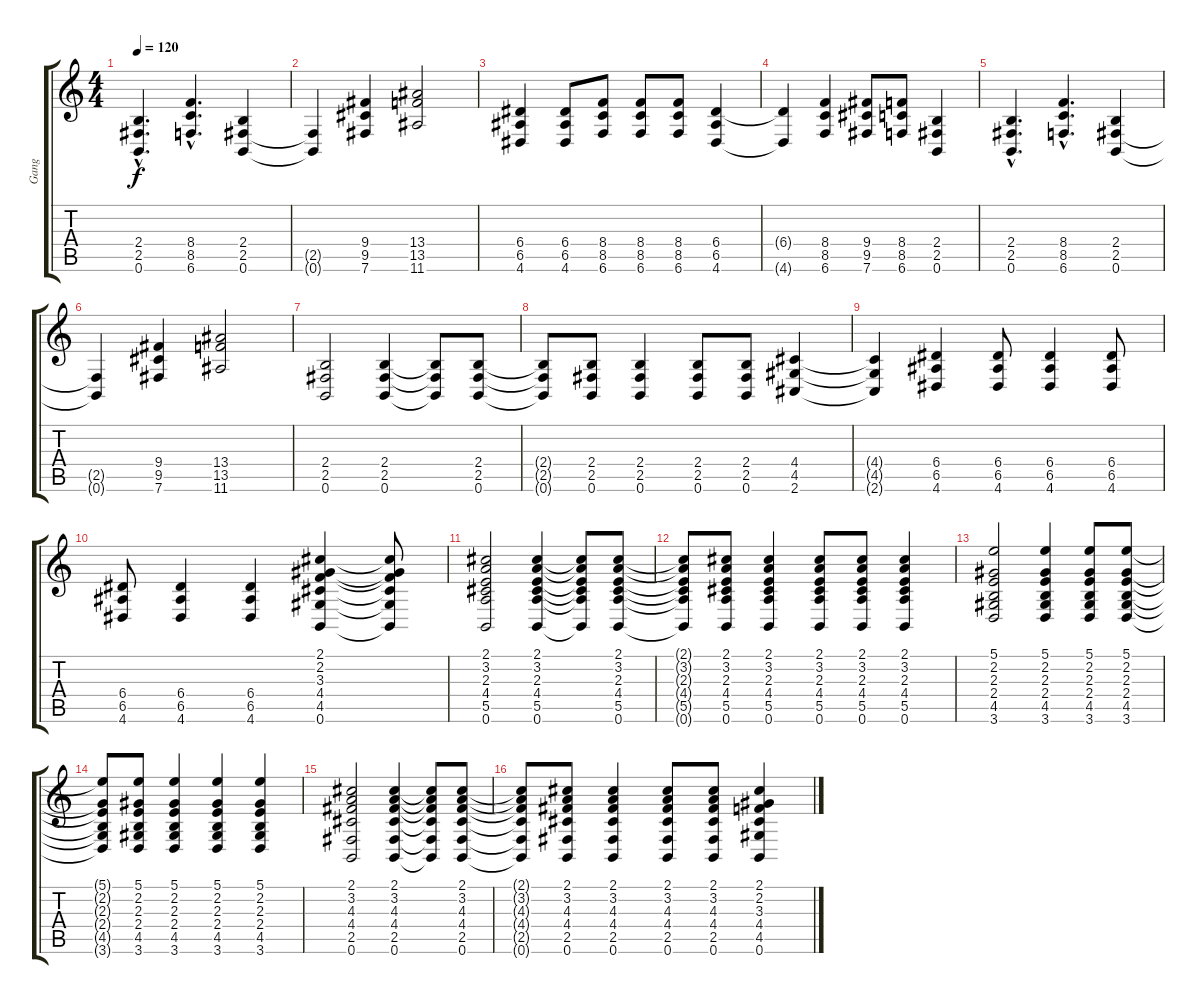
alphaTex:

\track ("Gang" "Gang") {instrument distortionguitar}
\staff {score tabs}
\tuning (B3 Gb3 D3 A2 E2 B1) {hide}
\ts (4 4)
\tempo 120
\clef g2
\ks c
(2.4{hac} 2.5 0.6).4{d dy f} (8.4{hac} 8.5 6.6).4{d} (2.4 2.5 0.6).4 |
(2.5{t} 0.6{t}).4 (9.4 9.5 7.6).4 (13.4 13.5 11.6).2 |
(6.4 6.5 4.6).4 (6.4 6.5 4.6).8 (8.4 8.5 6.6).8 (8.4 8.5 6.6).8 (8.4 8.5 6.6).8 (6.4 6.5 4.6).4 |
(6.4{t} 4.6{t}).4 (8.4 8.5 6.6).4 (9.4 9.5 7.6).8 (8.4 8.5 6.6).8 (2.4 2.5 0.6).4 |
(2.4{hac} 2.5 0.6).4{d} (8.4{hac} 8.5 6.6).4{d} (2.4 2.5 0.6).4 |
(2.5{t} 0.6{t}).4 (9.4 9.5 7.6).4 (13.4 13.5 11.6).2 |
(2.4 2.5 0.6).2 (2.4 2.5 0.6).4 (2.4{t} 2.5{t} 0.6{t}).8 (2.4 2.5 0.6).8 |
(2.4{t} 2.5{t} 0.6{t}).8 (2.4 2.5 0.6).8 (2.4 2.5 0.6).4 (2.4 2.5 0.6).8 (2.4 2.5 0.6).8 (4.4 4.5 2.6).4 |
(4.4{t} 4.5{t} 2.6{t}).4 (6.4 6.5 4.6).4 (6.4 6.5 4.6).8 (6.4 6.5 4.6).4 (6.4 6.5 4.6).8 |
(6.4 6.5 4.6).8 (6.4 6.5 4.6).4 (6.4 6.5 4.6).4 (2.1 2.2 3.3 4.4 4.5 0.6).4 (2.1{t} 2.2{t} 3.3{t} 4.4{t} 4.5{t} 0.6{t}).8 |
(2.1 3.2 2.3 4.4 5.5 0.6).2 (2.1 3.2 2.3 4.4 5.5 0.6).4 (2.1{t} 3.2{t} 2.3{t} 4.4{t} 5.5{t} 0.6{t}).8 (2.1 3.2 2.3 4.4 5.5 0.6).8 |
(2.1{t} 3.2{t} 2.3{t} 4.4{t} 5.5{t} 0.6{t}).8 (2.1 3.2 2.3 4.4 5.5 0.6).8 (2.1 3.2 2.3 4.4 5.5 0.6).4 (2.1 3.2 2.3 4.4 5.5 0.6).8 (2.1 3.2 2.3 4.4 5.5 0.6).8 (2.1 3.2 2.3 4.4 5.5 0.6).4 |
(5.1 2.2 2.3 2.4 4.5 3.6).2 (5.1 2.2 2.3 2.4 4.5 3.6).4 (5.1 2.2 2.3 2.4 4.5 3.6).8 (5.1 2.2 2.3 2.4 4.5 3.6).8 |
(5.1{t} 2.2{t} 2.3{t} 2.4{t} 4.5{t} 3.6{t}).8 (5.1 2.2 2.3 2.4 4.5 3.6).8 (5.1 2.2 2.3 2.4 4.5 3.6).4 (5.1 2.2 2.3 2.4 4.5 3.6).4 (5.1 2.2 2.3 2.4 4.5 3.6).4 |
(2.1 3.2 4.3 4.4 2.5 0.6).2 (2.1 3.2 4.3 4.4 2.5 0.6).4 (2.1{t} 3.2{t} 4.3{t} 4.4{t} 2.5{t} 0.6{t}).8 (2.1 3.2 4.3 4.4 2.5 0.6).8 |
(2.1{t} 3.2{t} 4.3{t} 4.4{t} 2.5{t} 0.6{t}).8 (2.1 3.2 4.3 4.4 2.5 0.6).8 (2.1 3.2 4.3 4.4 2.5 0.6).4 (2.1 3.2 4.3 4.4 2.5 0.6).8 (2.1 3.2 4.3 4.4 2.5 0.6).8 (2.1 2.2 3.3 4.4 4.5 0.6).4
